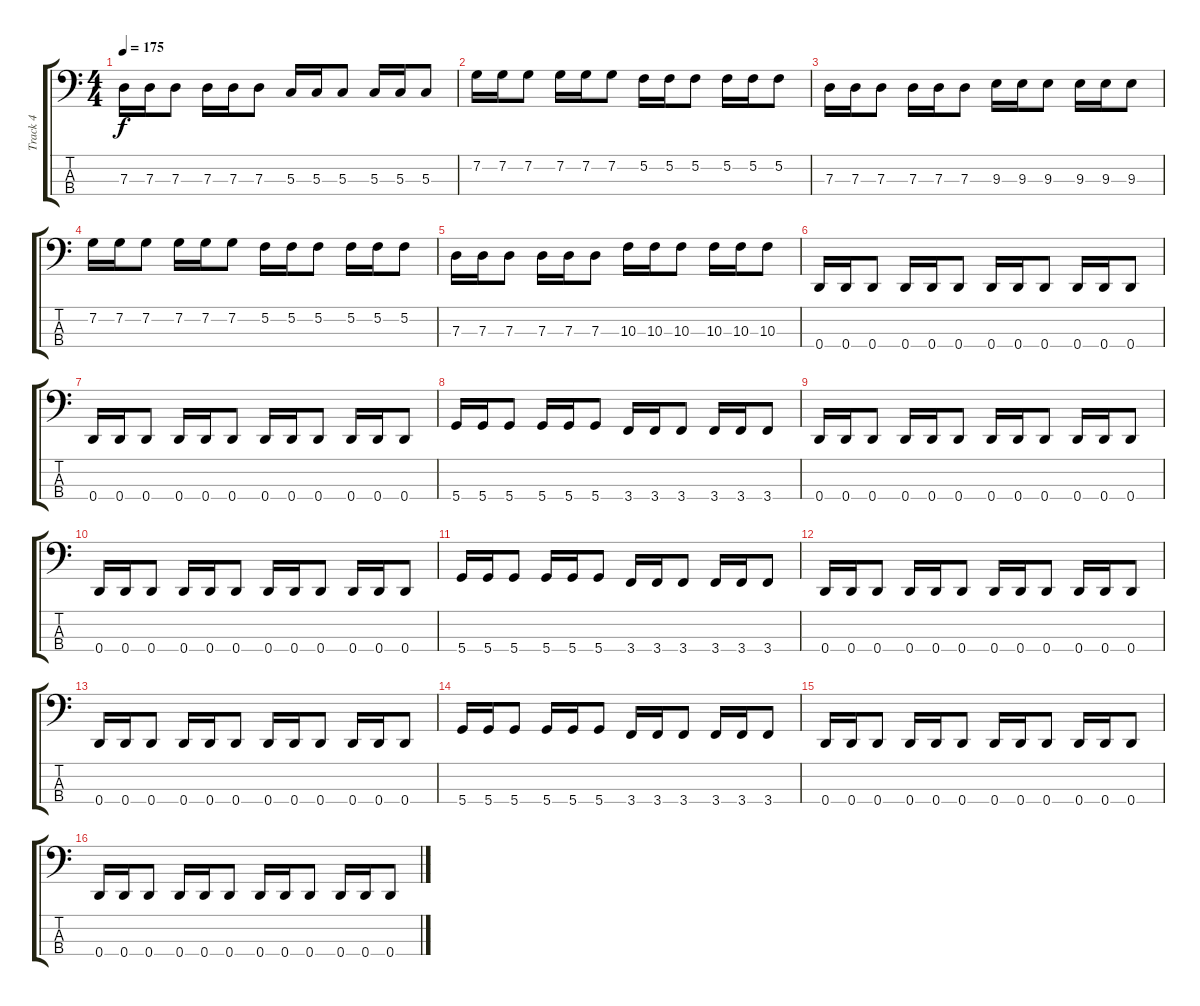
\track ("Track 4" "Track 4") {instrument electricbasspick}
\staff {score tabs}
\tuning (F2 C2 G1 D1) {hide}
\ts (4 4)
\tempo 175
\clef f4
\ks c
7.3.16{dy f} 7.3.16 7.3.8 7.3.16 7.3.16 7.3.8 5.3.16 5.3.16 5.3.8 5.3.16 5.3.16 5.3.8 |
7.2.16 7.2.16 7.2.8 7.2.16 7.2.16 7.2.8 5.2.16 5.2.16 5.2.8 5.2.16 5.2.16 5.2.8 |
7.3.16 7.3.16 7.3.8 7.3.16 7.3.16 7.3.8 9.3.16 9.3.16 9.3.8 9.3.16 9.3.16 9.3.8 |
7.2.16 7.2.16 7.2.8 7.2.16 7.2.16 7.2.8 5.2.16 5.2.16 5.2.8 5.2.16 5.2.16 5.2.8 |
7.3.16 7.3.16 7.3.8 7.3.16 7.3.16 7.3.8 10.3.16 10.3.16 10.3.8 10.3.16 10.3.16 10.3.8 |
0.4.16 0.4.16 0.4.8 0.4.16 0.4.16 0.4.8 0.4.16 0.4.16 0.4.8 0.4.16 0.4.16 0.4.8 |
0.4.16 0.4.16 0.4.8 0.4.16 0.4.16 0.4.8 0.4.16 0.4.16 0.4.8 0.4.16 0.4.16 0.4.8 |
5.4.16 5.4.16 5.4.8 5.4.16 5.4.16 5.4.8 3.4.16 3.4.16 3.4.8 3.4.16 3.4.16 3.4.8 |
0.4.16 0.4.16 0.4.8 0.4.16 0.4.16 0.4.8 0.4.16 0.4.16 0.4.8 0.4.16 0.4.16 0.4.8 |
0.4.16 0.4.16 0.4.8 0.4.16 0.4.16 0.4.8 0.4.16 0.4.16 0.4.8 0.4.16 0.4.16 0.4.8 |
5.4.16 5.4.16 5.4.8 5.4.16 5.4.16 5.4.8 3.4.16 3.4.16 3.4.8 3.4.16 3.4.16 3.4.8 |
0.4.16 0.4.16 0.4.8 0.4.16 0.4.16 0.4.8 0.4.16 0.4.16 0.4.8 0.4.16 0.4.16 0.4.8 |
0.4.16 0.4.16 0.4.8 0.4.16 0.4.16 0.4.8 0.4.16 0.4.16 0.4.8 0.4.16 0.4.16 0.4.8 |
5.4.16 5.4.16 5.4.8 5.4.16 5.4.16 5.4.8 3.4.16 3.4.16 3.4.8 3.4.16 3.4.16 3.4.8 |
0.4.16 0.4.16 0.4.8 0.4.16 0.4.16 0.4.8 0.4.16 0.4.16 0.4.8 0.4.16 0.4.16 0.4.8 |
0.4.16 0.4.16 0.4.8 0.4.16 0.4.16 0.4.8 0.4.16 0.4.16 0.4.8 0.4.16 0.4.16 0.4.8
